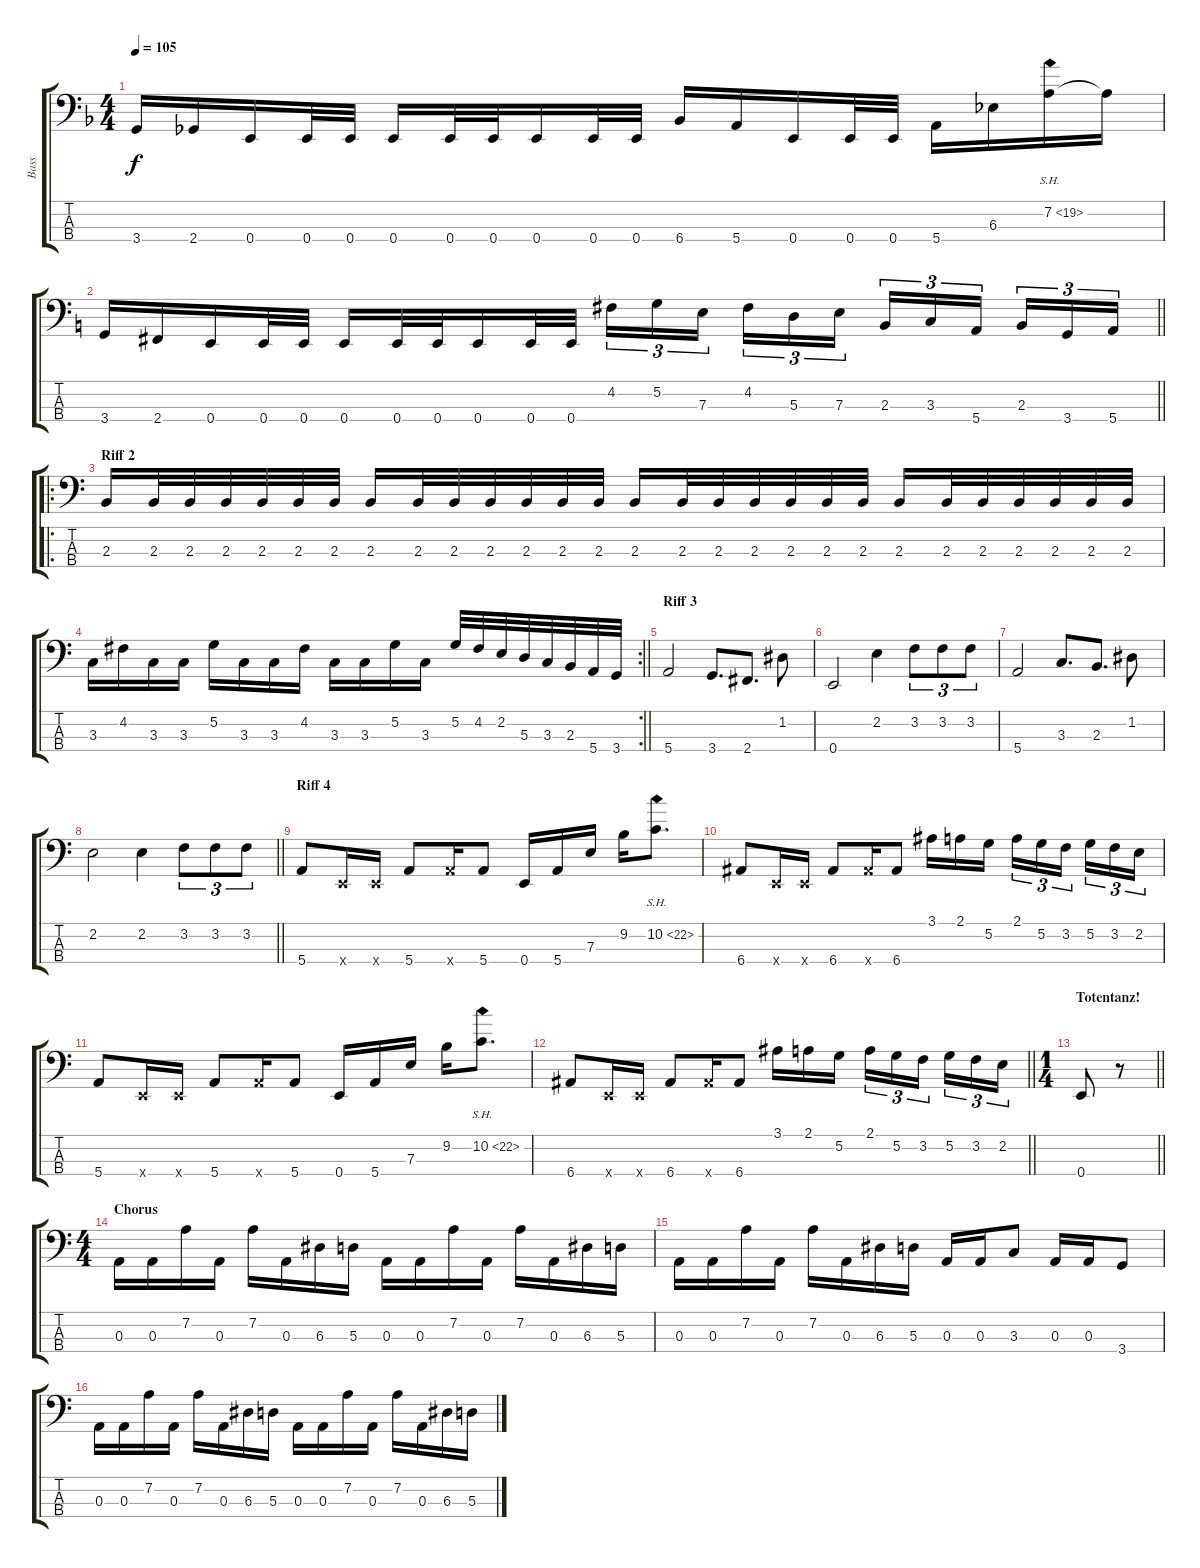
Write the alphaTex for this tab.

\track ("Bass" "Bass") {instrument electricbassfinger}
\staff {score tabs}
\tuning (G2 D2 A1 E1) {hide}
\ts (4 4)
\tempo 105
\clef f4
\ks f
3.4.16{dy f} 2.4.16 0.4.16 0.4.32 0.4.32 0.4.16 0.4.32 0.4.32 0.4.16 0.4.32 0.4.32 6.4.16 5.4.16 0.4.16 0.4.32 0.4.32 5.4.16 6.3.16 7.2{sh 12}.16 7.2{t}.16 |
\barLineRight lightlight
\ks c
3.4.16 2.4.16 0.4.16 0.4.32 0.4.32 0.4.16 0.4.32 0.4.32 0.4.16 0.4.32 0.4.32 4.2.16{tu (3 2)} 5.2.16{tu (3 2)} 7.3.16{tu (3 2) beam splitsecondary} 4.2.16{tu (3 2)} 5.3.16{tu (3 2)} 7.3.16{tu (3 2)} 2.3.16{tu (3 2)} 3.3.16{tu (3 2)} 5.4.16{tu (3 2) beam splitsecondary} 2.3.16{tu (3 2)} 3.4.16{tu (3 2)} 5.4.16{tu (3 2)} |
\ro
\section ("" "Riff 2")
2.3.16 2.3.32 2.3.32 2.3.32 2.3.32 2.3.32 2.3.32 2.3.16 2.3.32 2.3.32 2.3.32 2.3.32 2.3.32 2.3.32 2.3.16 2.3.32 2.3.32 2.3.32 2.3.32 2.3.32 2.3.32 2.3.16 2.3.32 2.3.32 2.3.32 2.3.32 2.3.32 2.3.32 |
\rc 2
\barLineRight lightlight
3.3.16 4.2.16 3.3.16 3.3.16 5.2.16 3.3.16 3.3.16 4.2.16 3.3.16 3.3.16 5.2.16 3.3.16 5.2.32 4.2.32 2.2.32 5.3.32 3.3.32 2.3.32 5.4.32 3.4.32 |
\section ("" "Riff 3")
5.4.2 3.4.8{d} 2.4.8{d} 1.2.8 |
0.4.2 2.2.4 3.2.8{tu (3 2)} 3.2.8{tu (3 2)} 3.2.8{tu (3 2)} |
5.4.2 3.3.8{d} 2.3.8{d} 1.2.8 |
\barLineRight lightlight
2.2.2 2.2.4 3.2.8{tu (3 2)} 3.2.8{tu (3 2)} 3.2.8{tu (3 2)} |
\section ("" "Riff 4")
5.4.8 0.4{x}.16 0.4{x}.16 5.4.8 5.4{x}.16 5.4.8 0.4.16 5.4.16 7.3.16 9.2.16 10.2{sh 12}.8{d} |
6.4.8 0.4{x}.16 0.4{x}.16 6.4.8 6.4{x}.16 6.4.8 3.1.16 2.1.16 5.2.16 2.1.16{tu (3 2)} 5.2.16{tu (3 2)} 3.2.16{tu (3 2) beam splitsecondary} 5.2.16{tu (3 2)} 3.2.16{tu (3 2)} 2.2.16{tu (3 2)} |
5.4.8 0.4{x}.16 0.4{x}.16 5.4.8 5.4{x}.16 5.4.8 0.4.16 5.4.16 7.3.16 9.2.16 10.2{sh 12}.8{d} |
\barLineRight lightlight
6.4.8 0.4{x}.16 0.4{x}.16 6.4.8 6.4{x}.16 6.4.8 3.1.16 2.1.16 5.2.16 2.1.16{tu (3 2)} 5.2.16{tu (3 2)} 3.2.16{tu (3 2) beam splitsecondary} 5.2.16{tu (3 2)} 3.2.16{tu (3 2)} 2.2.16{tu (3 2)} |
\ts (1 4)
\section ("" "Totentanz!")
\barLineRight lightlight
0.4.8 r.8 |
\ts (4 4)
\section ("" "Chorus")
0.3.16 0.3.16 7.2.16 0.3.16 7.2.16 0.3.16 6.3.16 5.3.16 0.3.16 0.3.16 7.2.16 0.3.16 7.2.16 0.3.16 6.3.16 5.3.16 |
0.3.16 0.3.16 7.2.16 0.3.16 7.2.16 0.3.16 6.3.16 5.3.16 0.3.16 0.3.16 3.3.8 0.3.16 0.3.16 3.4.8 |
0.3.16 0.3.16 7.2.16 0.3.16 7.2.16 0.3.16 6.3.16 5.3.16 0.3.16 0.3.16 7.2.16 0.3.16 7.2.16 0.3.16 6.3.16 5.3.16
